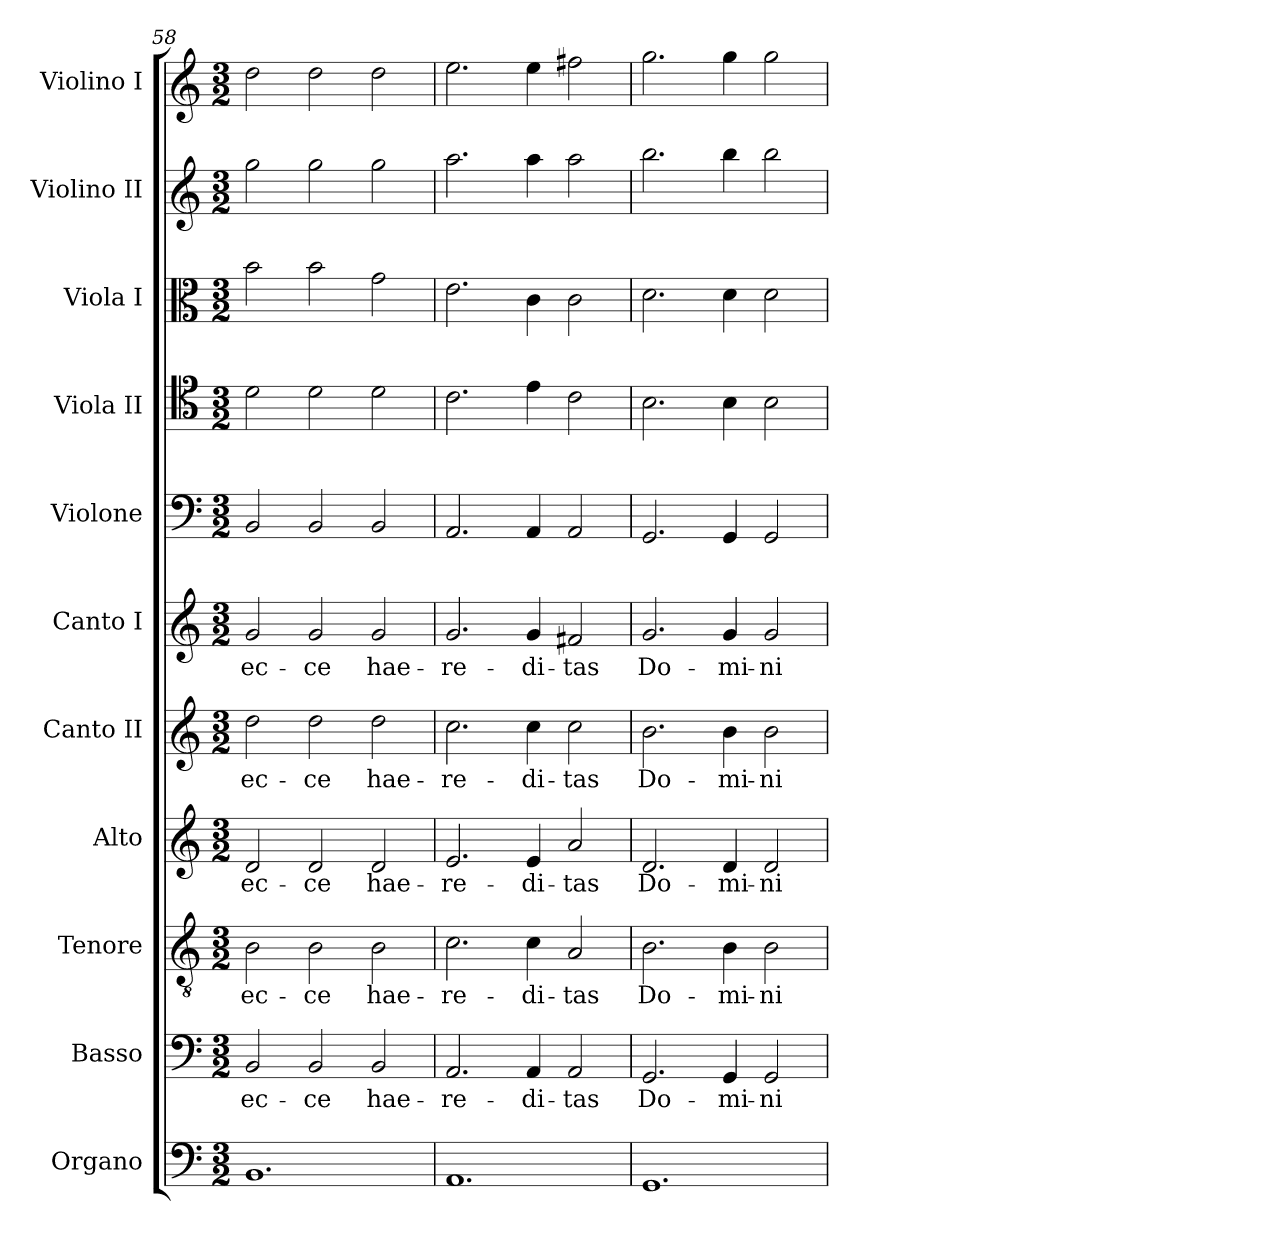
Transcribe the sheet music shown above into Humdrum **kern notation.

**kern	**kern	**text	**kern	**text	**kern	**text	**kern	**text	**kern	**text	**kern	**kern	**kern	**kern	**kern
*part11	*part10	*part10	*part9	*part9	*part8	*part8	*part7	*part7	*part6	*part6	*part5	*part4	*part3	*part2	*part1
*staff11	*staff10	*staff10	*staff9	*staff9	*staff8	*staff8	*staff7	*staff7	*staff6	*staff6	*staff5	*staff4	*staff3	*staff2	*staff1
*I"Organo	*I"Basso	*	*I"Tenore	*	*I"Alto	*	*I"Canto II	*	*I"Canto I	*	*I"Violone	*I"Viola II	*I"Viola I	*I"Violino II	*I"Violino I
*I'Org.	*I'B.	*	*I'T.	*	*I'A.	*	*I'C. II	*	*I'C. I	*	*I'Vne.	*I'Vla. II	*I'Vla. I	*I'Vl. II	*I'Vl. I
!!LO:LB:g=z
*clefF4	*clefF4	*	*clefGv2	*	*clefG2	*	*clefG2	*	*clefG2	*	*clefF4	*clefC4	*clefC3	*clefG2	*clefG2
*	*	*	*ITrd7c12	*	*	*	*	*	*	*	*	*	*	*	*
*k[]	*k[]	*	*k[]	*	*k[]	*	*k[]	*	*k[]	*	*k[]	*k[]	*k[]	*k[]	*k[]
*C:	*C:	*	*C:	*	*C:	*	*C:	*	*C:	*	*C:	*C:	*C:	*C:	*C:
*M3/2	*M3/2	*	*M3/2	*	*M3/2	*	*M3/2	*	*M3/2	*	*M3/2	*M3/2	*M3/2	*M3/2	*M3/2
=58	=58	=58	=58	=58	=58	=58	=58	=58	=58	=58	=58	=58	=58	=58	=58
!	!	!LO:LY:b:color=#000000	!	!	!	!	!	!	!	!	!	!	!	!	!
!	!	!	!	!LO:LY:b:color=#000000	!	!	!	!	!	!	!	!	!	!	!
!	!	!	!	!	!	!LO:LY:b:color=#000000	!	!	!	!	!	!	!	!	!
!	!	!	!	!	!	!	!	!LO:LY:b:color=#000000	!	!	!	!	!	!	!
!	!	!	!	!	!	!	!	!	!	!LO:LY:b:color=#000000	!	!	!	!	!
1.BBi	2BBi/	ec-	2BBi\	ec-	2di/	ec-	2ddi\	ec-	2gi/	ec-	2BBi/	2di\	2bi\	2ggi\	2ddi\
!	!	!LO:LY:b:color=#000000	!	!	!	!	!	!	!	!	!	!	!	!	!
!	!	!	!	!LO:LY:b:color=#000000	!	!	!	!	!	!	!	!	!	!	!
!	!	!	!	!	!	!LO:LY:b:color=#000000	!	!	!	!	!	!	!	!	!
!	!	!	!	!	!	!	!	!LO:LY:b:color=#000000	!	!	!	!	!	!	!
!	!	!	!	!	!	!	!	!	!	!LO:LY:b:color=#000000	!	!	!	!	!
.	2BBi/	-ce	2BBi\	-ce	2di/	-ce	2ddi\	-ce	2gi/	-ce	2BBi/	2di\	2bi\	2ggi\	2ddi\
!	!	!LO:LY:b:color=#000000	!	!	!	!	!	!	!	!	!	!	!	!	!
!	!	!	!	!LO:LY:b:color=#000000	!	!	!	!	!	!	!	!	!	!	!
!	!	!	!	!	!	!LO:LY:b:color=#000000	!	!	!	!	!	!	!	!	!
!	!	!	!	!	!	!	!	!LO:LY:b:color=#000000	!	!	!	!	!	!	!
!	!	!	!	!	!	!	!	!	!	!LO:LY:b:color=#000000	!	!	!	!	!
.	2BBi/	hae-	2BBi\	hae-	2di/	hae-	2ddi\	hae-	2gi/	hae-	2BBi/	2di\	2gi\	2ggi\	2ddi\
=59	=59	=59	=59	=59	=59	=59	=59	=59	=59	=59	=59	=59	=59	=59	=59
!	!	!LO:LY:b:color=#000000	!	!	!	!	!	!	!	!	!	!	!	!	!
!	!	!	!	!LO:LY:b:color=#000000	!	!	!	!	!	!	!	!	!	!	!
!	!	!	!	!	!	!LO:LY:b:color=#000000	!	!	!	!	!	!	!	!	!
!	!	!	!	!	!	!	!	!LO:LY:b:color=#000000	!	!	!	!	!	!	!
!	!	!	!	!	!	!	!	!	!	!LO:LY:b:color=#000000	!	!	!	!	!
1.AAi	2.AAi/	-re-	2.Ci\	-re-	2.ei/	-re-	2.cci\	-re-	2.gi/	-re-	2.AAi/	2.ci\	2.ei\	2.aai\	2.eei\
!	!	!LO:LY:b:color=#000000	!	!	!	!	!	!	!	!	!	!	!	!	!
!	!	!	!	!LO:LY:b:color=#000000	!	!	!	!	!	!	!	!	!	!	!
!	!	!	!	!	!	!LO:LY:b:color=#000000	!	!	!	!	!	!	!	!	!
!	!	!	!	!	!	!	!	!LO:LY:b:color=#000000	!	!	!	!	!	!	!
!	!	!	!	!	!	!	!	!	!	!LO:LY:b:color=#000000	!	!	!	!	!
.	4AAi/	-di-	4Ci\	-di-	4ei/	-di-	4cci\	-di-	4gi/	-di-	4AAi/	4ei\	4ci\	4aai\	4eei\
!	!	!LO:LY:b:color=#000000	!	!	!	!	!	!	!	!	!	!	!	!	!
!	!	!	!	!LO:LY:b:color=#000000	!	!	!	!	!	!	!	!	!	!	!
!	!	!	!	!	!	!LO:LY:b:color=#000000	!	!	!	!	!	!	!	!	!
!	!	!	!	!	!	!	!	!LO:LY:b:color=#000000	!	!	!	!	!	!	!
!	!	!	!	!	!	!	!	!	!	!LO:LY:b:color=#000000	!	!	!	!	!
.	2AAi/	-tas	2AAi/	-tas	2ai/	-tas	2cci\	-tas	2f#Xi/	-tas	2AAi/	2ci\	2ci\	2aai\	2ff#Xi\
=60	=60	=60	=60	=60	=60	=60	=60	=60	=60	=60	=60	=60	=60	=60	=60
!	!	!LO:LY:b:color=#000000	!	!	!	!	!	!	!	!	!	!	!	!	!
!	!	!	!	!LO:LY:b:color=#000000	!	!	!	!	!	!	!	!	!	!	!
!	!	!	!	!	!	!LO:LY:b:color=#000000	!	!	!	!	!	!	!	!	!
!	!	!	!	!	!	!	!	!LO:LY:b:color=#000000	!	!	!	!	!	!	!
!	!	!	!	!	!	!	!	!	!	!LO:LY:b:color=#000000	!	!	!	!	!
1.GGi	2.GGi/	Do-	2.BBi\	Do-	2.di/	Do-	2.bi\	Do-	2.gi/	Do-	2.GGi/	2.Bi\	2.di\	2.bbi\	2.ggi\
!	!	!LO:LY:b:color=#000000	!	!	!	!	!	!	!	!	!	!	!	!	!
!	!	!	!	!LO:LY:b:color=#000000	!	!	!	!	!	!	!	!	!	!	!
!	!	!	!	!	!	!LO:LY:b:color=#000000	!	!	!	!	!	!	!	!	!
!	!	!	!	!	!	!	!	!LO:LY:b:color=#000000	!	!	!	!	!	!	!
!	!	!	!	!	!	!	!	!	!	!LO:LY:b:color=#000000	!	!	!	!	!
.	4GGi/	-mi-	4BBi\	-mi-	4di/	-mi-	4bi\	-mi-	4gi/	-mi-	4GGi/	4Bi\	4di\	4bbi\	4ggi\
!	!	!LO:LY:b:color=#000000	!	!	!	!	!	!	!	!	!	!	!	!	!
!	!	!	!	!LO:LY:b:color=#000000	!	!	!	!	!	!	!	!	!	!	!
!	!	!	!	!	!	!LO:LY:b:color=#000000	!	!	!	!	!	!	!	!	!
!	!	!	!	!	!	!	!	!LO:LY:b:color=#000000	!	!	!	!	!	!	!
!	!	!	!	!	!	!	!	!	!	!LO:LY:b:color=#000000	!	!	!	!	!
.	2GGi/	-ni	2BBi\	-ni	2di/	-ni	2bi\	-ni	2gi/	-ni	2GGi/	2Bi\	2di\	2bbi\	2ggi\
=	=	=	=	=	=	=	=	=	=	=	=	=	=	=	=
*-	*-	*-	*-	*-	*-	*-	*-	*-	*-	*-	*-	*-	*-	*-	*-
